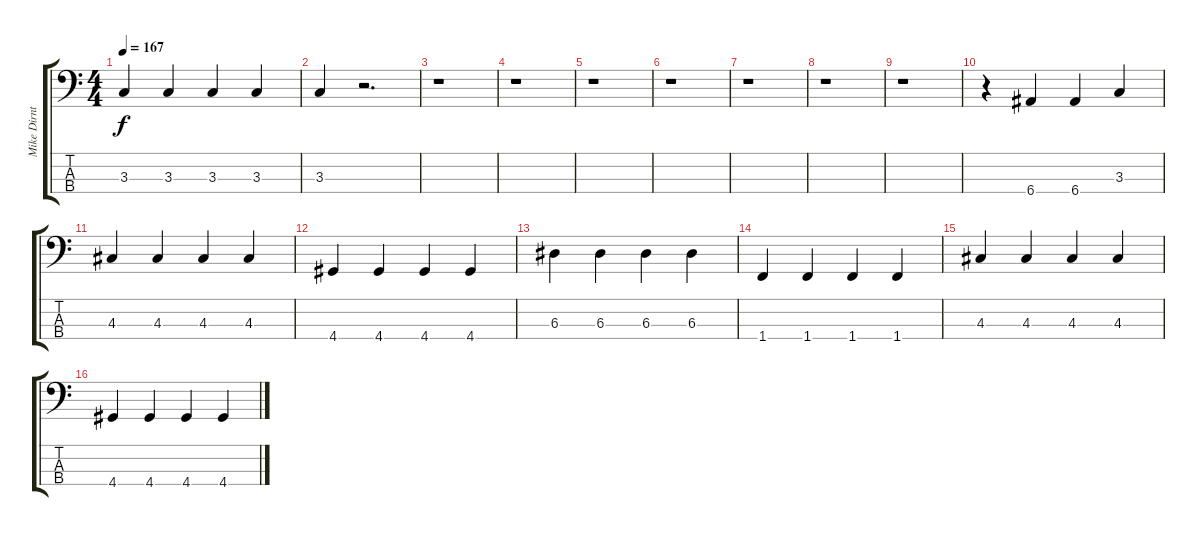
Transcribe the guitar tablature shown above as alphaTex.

\track ("Mike Dirnt (Bass)" "Mike Dirnt") {instrument electricbassfinger}
\staff {score tabs}
\tuning (G2 D2 A1 E1) {hide}
\ts (4 4)
\tempo 167
\clef f4
\ks c
3.3.4{dy f} 3.3.4 3.3.4 3.3.4 |
3.3.4 r.2{d} |
r.1 |
r.1 |
r.1 |
r.1 |
r.1 |
r.1 |
r.1 |
r.4{instrument electricbasspick} 6.4.4 6.4.4 3.3.4 |
4.3.4 4.3.4 4.3.4 4.3.4 |
4.4.4 4.4.4 4.4.4 4.4.4 |
6.3.4 6.3.4 6.3.4 6.3.4 |
1.4.4 1.4.4 1.4.4 1.4.4 |
4.3.4 4.3.4 4.3.4 4.3.4 |
4.4.4 4.4.4 4.4.4 4.4.4
